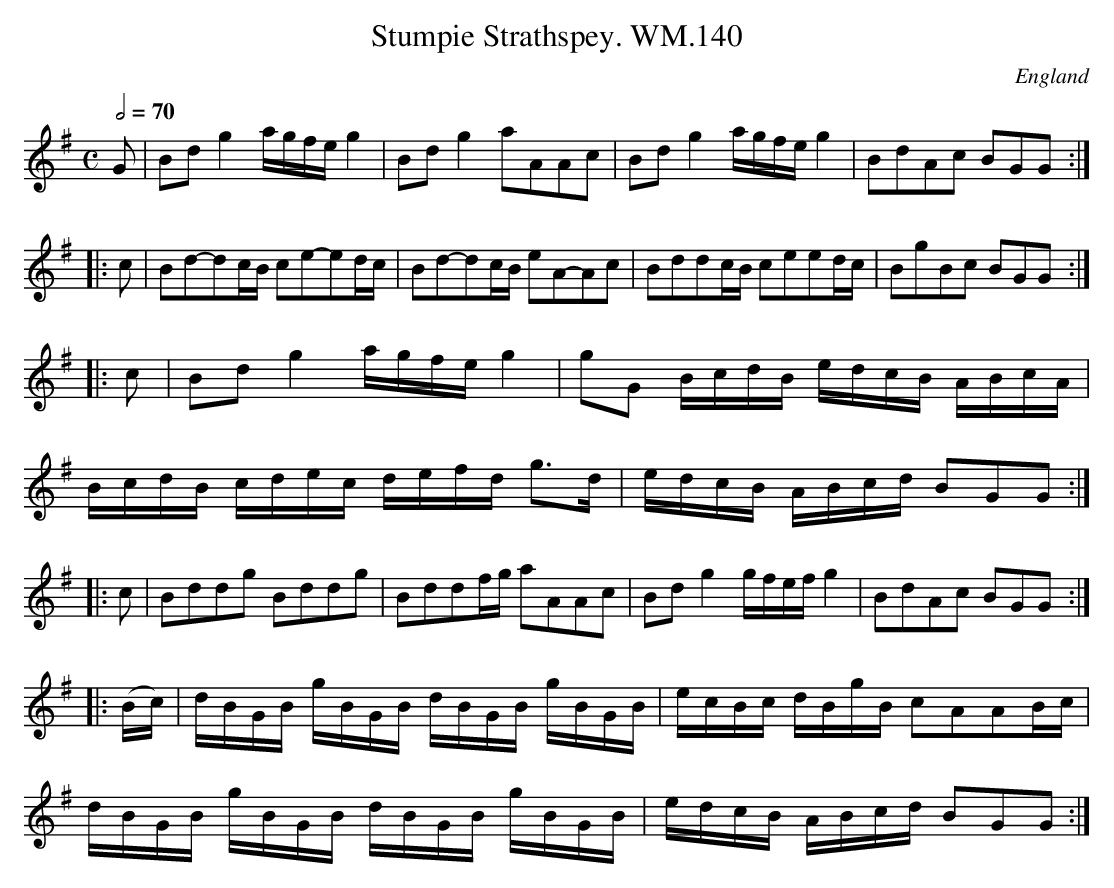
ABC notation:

X:1
T:Stumpie Strathspey. WM.140
L:1/8
M:C
O:England
Q:1/2=70
K:G
G|Bd g2 a/g/f/e/g2|Bdg2aAAc|Bdg2a/g/f/e/g2|BdAc BGG:|!
|:c|Bd-dc/B/ ce-ed/c/|Bd-dc/B/ eA-Ac|Bddc/B/ ceed/c/|BgBc BGG:|!
|:c|Bdg2a/g/f/e/g2|gG B/c/d/B/ e/d/c/B/ A/B/c/A/|!
B/c/d/B/ c/d/e/c/ d/e/f/d/ g>d|e/d/c/B/ A/B/c/d/ BGG:|!
|:c|Bddg Bddg|Bddf/g/ aAAc|Bdg2g/f/e/f/ g2|BdAc BGG:|!
|:(B/c/)|d/B/G/B/ g/B/G/B/ d/B/G/B/ g/B/G/B/|e/c/B/c/ d/B/g/B/ cAAB/c/|!
d/B/G/B/ g/B/G/B/ d/B/G/B/ g/B/G/B/|e/d/c/B/ A/B/c/d/ BGG:|
